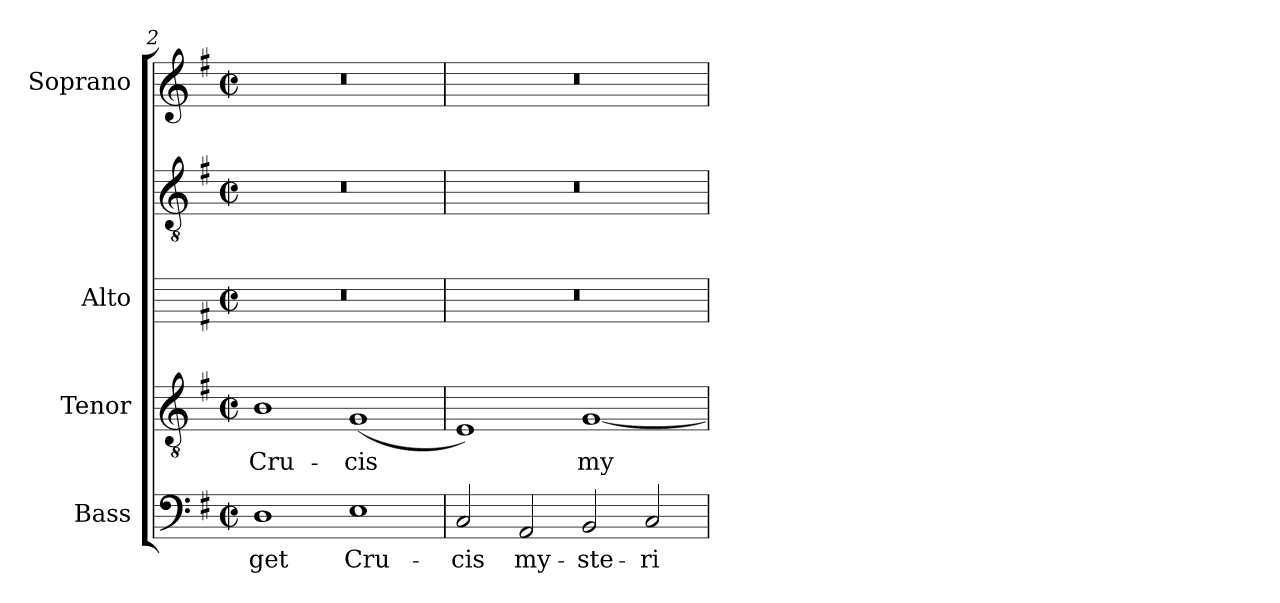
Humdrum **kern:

**kern	**text	**kern	**text	**kern	**kern	**kern
*part4	*part4	*part3	*part3	*part2	*part2	*part1
*staff5	*staff5	*staff4	*staff4	*staff3	*staff2	*staff1
*I"Bass	*	*I"Tenor	*	*I"Alto	*	*I"Soprano
*I'B	*	*I'T	*	*I'A	*	*I'S
*clefF4	*	*clefGv2	*	*	*clefGv2	*clefG2
*k[f#]	*	*k[f#]	*	*k[f#]	*k[f#]	*k[f#]
*G:	*	*G:	*	*G:	*G:	*G:
*M4/2	*	*M4/2	*	*M4/2	*M4/2	*M4/2
*met(c|)	*	*met(c|)	*	*met(c|)	*met(c|)	*met(c|)
=2A	=2A	=2A	=2A	=2A	=2A	=2A
!	!LO:LY:b	!	!LO:LY:b	!	!	!
1D	-get	1B	Cru-	0r	0r	0r
!	!LO:LY:b	!	!LO:LY:b	!	!	!
1E	Cru-	(<1G	-cis	.	.	.
=3A	=3A	=3A	=3A	=3A	=3A	=3A
!	!LO:LY:b	!	!	!	!	!
2C	-cis	1E)	.	0r	0r	0r
!	!LO:LY:b	!	!	!	!	!
2AA	my-	.	.	.	.	.
!	!LO:LY:b	!	!LO:LY:b	!	!	!
2BB	-ste-	[1G/	my-	.	.	.
!	!LO:LY:b	!	!	!	!	!
2C	-ri-	.	.	.	.	.
=	=	=	=	=	=	=
*-	*-	*-	*-	*-	*-	*-
